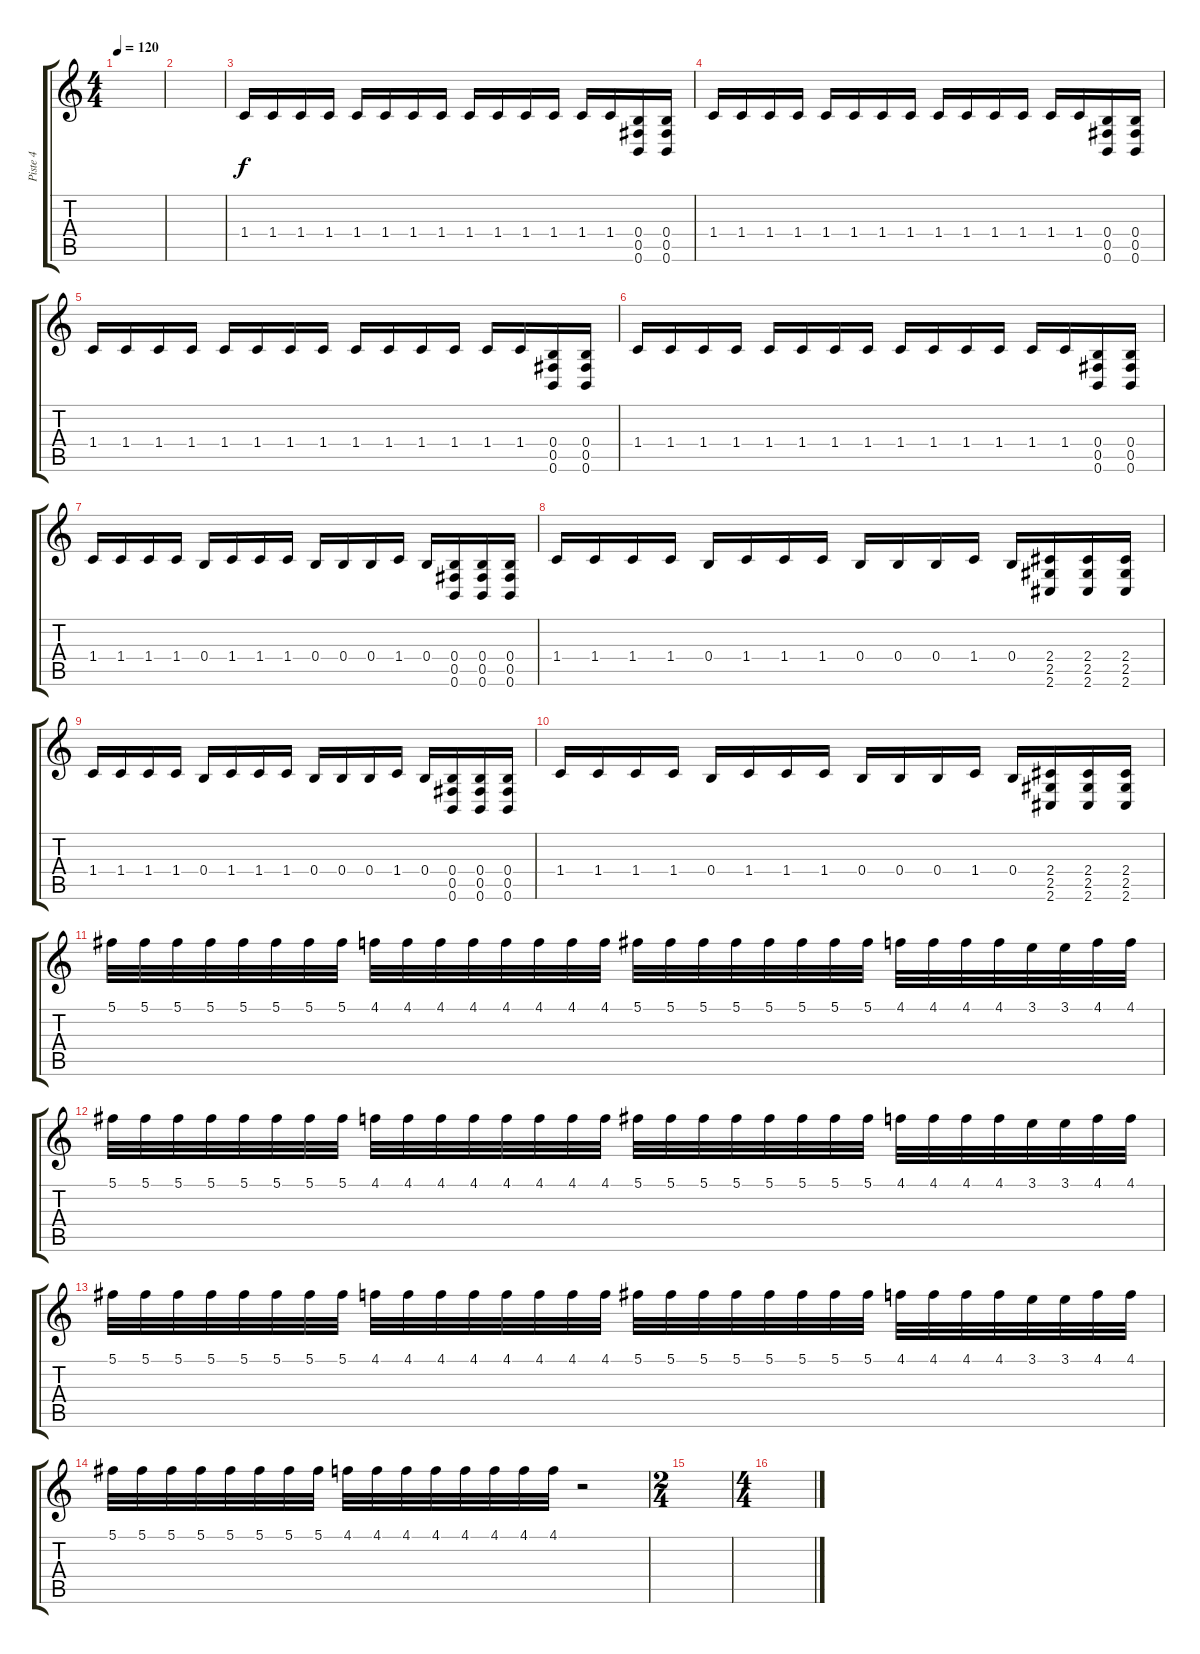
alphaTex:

\track ("Piste 4" "Piste 4") {instrument distortionguitar}
\staff {score tabs}
\tuning (Db4 Ab3 E3 B2 Gb2 B1) {hide}
\ts (4 4)
\tempo 120
\clef g2
\ks c
|
|
1.4.16 1.4.16 1.4.16 1.4.16 1.4.16 1.4.16 1.4.16 1.4.16 1.4.16 1.4.16 1.4.16 1.4.16 1.4.16 1.4.16 (0.4 0.5 0.6).16 (0.4 0.5 0.6).16 |
1.4.16 1.4.16 1.4.16 1.4.16 1.4.16 1.4.16 1.4.16 1.4.16 1.4.16 1.4.16 1.4.16 1.4.16 1.4.16 1.4.16 (0.4 0.5 0.6).16 (0.4 0.5 0.6).16 |
1.4.16 1.4.16 1.4.16 1.4.16 1.4.16 1.4.16 1.4.16 1.4.16 1.4.16 1.4.16 1.4.16 1.4.16 1.4.16 1.4.16 (0.4 0.5 0.6).16 (0.4 0.5 0.6).16 |
1.4.16 1.4.16 1.4.16 1.4.16 1.4.16 1.4.16 1.4.16 1.4.16 1.4.16 1.4.16 1.4.16 1.4.16 1.4.16 1.4.16 (0.4 0.5 0.6).16 (0.4 0.5 0.6).16 |
1.4.16 1.4.16 1.4.16 1.4.16 0.4.16 1.4.16 1.4.16 1.4.16 0.4.16 0.4.16 0.4.16 1.4.16 0.4.16 (0.4 0.5 0.6).16 (0.4 0.5 0.6).16 (0.4 0.5 0.6).16 |
1.4.16 1.4.16 1.4.16 1.4.16 0.4.16 1.4.16 1.4.16 1.4.16 0.4.16 0.4.16 0.4.16 1.4.16 0.4.16 (2.4 2.5 2.6).16 (2.4 2.5 2.6).16 (2.4 2.5 2.6).16 |
1.4.16 1.4.16 1.4.16 1.4.16 0.4.16 1.4.16 1.4.16 1.4.16 0.4.16 0.4.16 0.4.16 1.4.16 0.4.16 (0.4 0.5 0.6).16 (0.4 0.5 0.6).16 (0.4 0.5 0.6).16 |
1.4.16 1.4.16 1.4.16 1.4.16 0.4.16 1.4.16 1.4.16 1.4.16 0.4.16 0.4.16 0.4.16 1.4.16 0.4.16 (2.4 2.5 2.6).16 (2.4 2.5 2.6).16 (2.4 2.5 2.6).16 |
5.1.32 5.1.32 5.1.32 5.1.32 5.1.32 5.1.32 5.1.32 5.1.32 4.1.32 4.1.32 4.1.32 4.1.32 4.1.32 4.1.32 4.1.32 4.1.32 5.1.32 5.1.32 5.1.32 5.1.32 5.1.32 5.1.32 5.1.32 5.1.32 4.1.32 4.1.32 4.1.32 4.1.32 3.1.32 3.1.32 4.1.32 4.1.32 |
5.1.32 5.1.32 5.1.32 5.1.32 5.1.32 5.1.32 5.1.32 5.1.32 4.1.32 4.1.32 4.1.32 4.1.32 4.1.32 4.1.32 4.1.32 4.1.32 5.1.32 5.1.32 5.1.32 5.1.32 5.1.32 5.1.32 5.1.32 5.1.32 4.1.32 4.1.32 4.1.32 4.1.32 3.1.32 3.1.32 4.1.32 4.1.32 |
5.1.32 5.1.32 5.1.32 5.1.32 5.1.32 5.1.32 5.1.32 5.1.32 4.1.32 4.1.32 4.1.32 4.1.32 4.1.32 4.1.32 4.1.32 4.1.32 5.1.32 5.1.32 5.1.32 5.1.32 5.1.32 5.1.32 5.1.32 5.1.32 4.1.32 4.1.32 4.1.32 4.1.32 3.1.32 3.1.32 4.1.32 4.1.32 |
5.1.32 5.1.32 5.1.32 5.1.32 5.1.32 5.1.32 5.1.32 5.1.32 4.1.32 4.1.32 4.1.32 4.1.32 4.1.32 4.1.32 4.1.32 4.1.32 r.2 |
\ts (2 4)
|
\ts (4 4)
